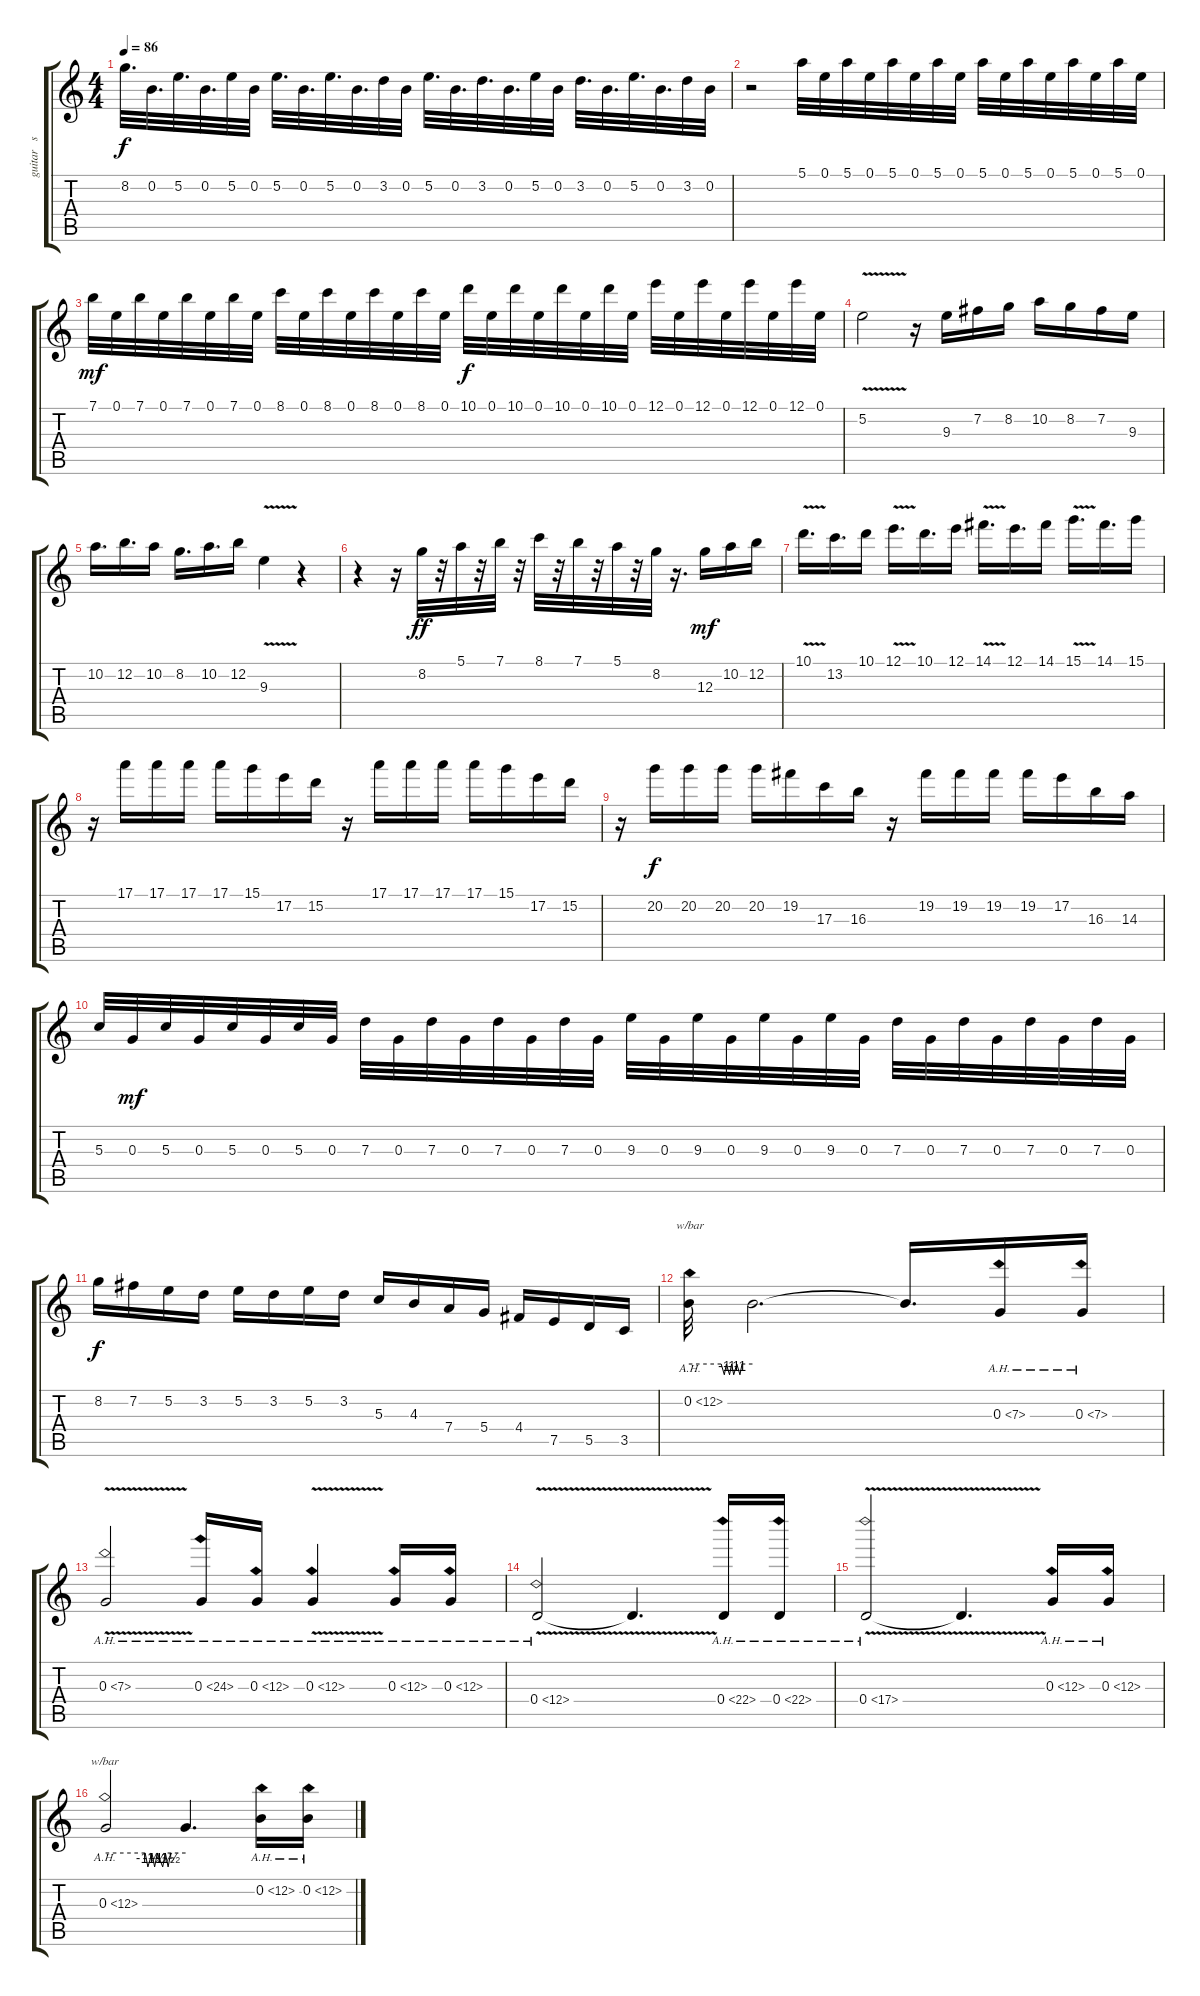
\track ("guitar   solo   two" "guitar   s") {instrument overdrivenguitar}
\staff {score tabs}
\tuning (E4 B3 G3 D3 A2 E2) {hide}
\ts (4 4)
\tempo 86
\clef g2
\ks c
8.2.32{d dy f} 0.2.32{d} 5.2.32{d} 0.2.32{d} 5.2.32 0.2.32 5.2.32{d} 0.2.32{d} 5.2.32{d} 0.2.32{d} 3.2.32 0.2.32 5.2.32{d} 0.2.32{d} 3.2.32{d} 0.2.32{d} 5.2.32 0.2.32 3.2.32{d} 0.2.32{d} 5.2.32{d} 0.2.32{d} 3.2.32 0.2.32 |
r.2 5.1.32 0.1.32 5.1.32 0.1.32 5.1.32 0.1.32 5.1.32 0.1.32 5.1.32 0.1.32 5.1.32 0.1.32 5.1.32 0.1.32 5.1.32 0.1.32 |
7.1.32{dy mf} 0.1.32 7.1.32 0.1.32 7.1.32 0.1.32 7.1.32 0.1.32 8.1.32 0.1.32 8.1.32 0.1.32 8.1.32 0.1.32 8.1.32 0.1.32 10.1.32{dy f} 0.1.32 10.1.32 0.1.32 10.1.32 0.1.32 10.1.32 0.1.32 12.1.32 0.1.32 12.1.32 0.1.32 12.1.32 0.1.32 12.1.32 0.1.32 |
5.2{v}.2 r.16 9.3.16 7.2.16 8.2.16 10.2.16 8.2.16 7.2.16 9.3.16 |
10.2.16{d} 12.2.16{d} 10.2.16 8.2.16{d} 10.2.16{d} 12.2.16 9.3{v}.4 r.4 |
r.4 r.16 8.2.32{dy ff} r.32 5.1.32 r.32 7.1.32 r.32 8.1.32 r.32 7.1.32 r.32 5.1.32 r.32 8.2.32 r.16{d} 12.3.16{dy mf} 10.2.16 12.2.16 |
10.1{v}.16{d} 13.2.16{d} 10.1.16 12.1{v}.16{d} 10.1.16{d} 12.1.16 14.1{v}.16{d} 12.1.16{d} 14.1.16 15.1{v}.16{d} 14.1.16{d} 15.1.16 |
r.16 17.1.16 17.1.16 17.1.16 17.1.16 15.1.16 17.2.16 15.2.16 r.16 17.1.16 17.1.16 17.1.16 17.1.16 15.1.16 17.2.16 15.2.16 |
r.16 20.2.16{dy f} 20.2.16 20.2.16 20.2.16 19.2.16 17.3.16 16.3.16 r.16 19.2.16 19.2.16 19.2.16 19.2.16 17.2.16 16.3.16 14.3.16 |
5.3.32 0.3.32{dy mf} 5.3.32 0.3.32 5.3.32 0.3.32 5.3.32 0.3.32 7.3.32 0.3.32 7.3.32 0.3.32 7.3.32 0.3.32 7.3.32 0.3.32 9.3.32 0.3.32 9.3.32 0.3.32 9.3.32 0.3.32 9.3.32 0.3.32 7.3.32 0.3.32 7.3.32 0.3.32 7.3.32 0.3.32 7.3.32 0.3.32 |
8.2.16{dy f} 7.2.16 5.2.16 3.2.16 5.2.16 3.2.16 5.2.16 3.2.16 5.3.16 4.3.16 7.4.16 5.4.16 4.4.16 7.5.16 5.5.16 3.5.16 |
0.2{ah 12}.32{tbe (custom default 0 0 30 0 33 -4 35 0 38 -4 40 0 42 -4 45 0 48 -4 50 0 60 0)} 0.2{t}.2{d} 0.2{t}.16{d} 0.3{ah 7}.16 0.3{ah 7}.16 |
0.3{ah 7 v}.2 0.3{ah 24}.16 0.3{ah 12}.16 0.3{ah 12 v}.4 0.3{ah 12}.16 0.3{ah 12}.16 |
0.4{ah 12 v}.2 0.4{t}.4{d} 0.4{ah 22}.16 0.4{ah 22}.16 |
0.4{ah 17 v}.2 0.4{t}.4{d} 0.3{ah 12}.16 0.3{ah 12}.16 |
0.3{ah 12}.2{tbe (custom default 0 0 30 0 32 -6 35 0 37 -6 39 0 43 -6 45 0 47 -6 49 0 60 0)} 0.3{t}.4{d} 0.2{ah 12}.16 0.2{ah 12}.16
